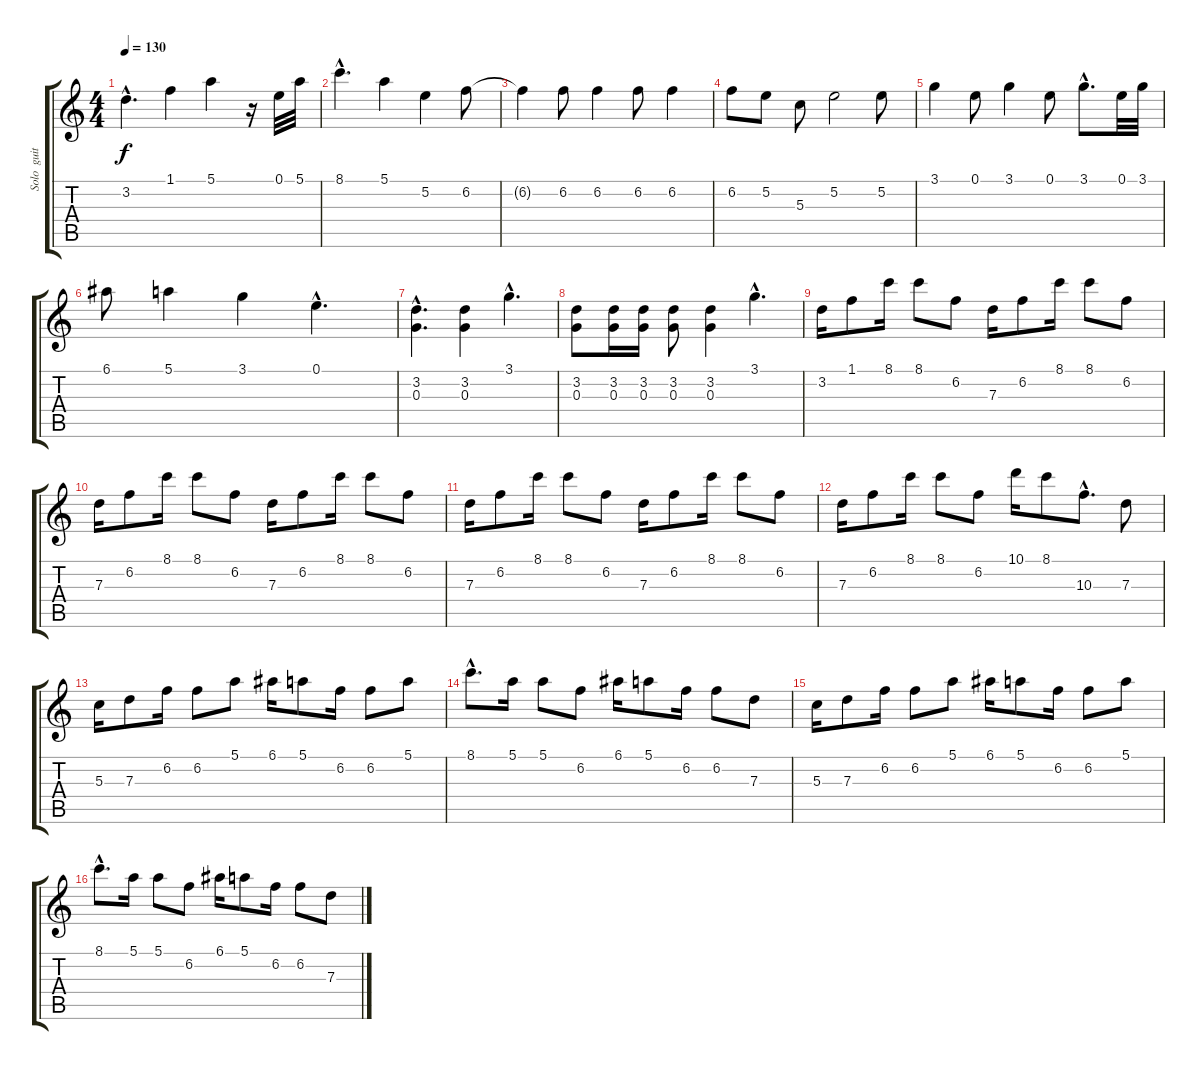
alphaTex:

\track ("Solo  guitarra" "Solo  guit") {instrument electricguitarjazz}
\staff {score tabs}
\tuning (E4 B3 G3 D3 A2 E2) {hide}
\ts (4 4)
\tempo 130
\clef g2
\ks c
3.2{hac}.4{d dy f} 1.1.4 5.1.4 r.16 0.1.32 5.1.32 |
8.1{hac}.4{d} 5.1.4 5.2.4 6.2.8 |
6.2{t}.4 6.2.8 6.2.4 6.2.8 6.2.4 |
6.2.8 5.2.8 5.3.8 5.2.2 5.2.8 |
3.1.4 0.1.8 3.1.4 0.1.8 3.1{hac}.8{d} 0.1.32 3.1.32 |
6.1.8 5.1.4 3.1.4 0.1{hac}.4{d} |
(3.2{hac} 0.3{hac}).4{d} (3.2 0.3).4 3.1{hac}.4{d} |
(3.2 0.3).8 (3.2 0.3).16 (3.2 0.3).16 (3.2 0.3).8 (3.2 0.3).4 3.1{hac}.4{d} |
3.2.16 1.1.8 8.1.16 8.1.8 6.2.8 7.3.16 6.2.8 8.1.16 8.1.8 6.2.8 |
7.3.16 6.2.8 8.1.16 8.1.8 6.2.8 7.3.16 6.2.8 8.1.16 8.1.8 6.2.8 |
7.3.16 6.2.8 8.1.16 8.1.8 6.2.8 7.3.16 6.2.8 8.1.16 8.1.8 6.2.8 |
7.3.16 6.2.8 8.1.16 8.1.8 6.2.8 10.1.16 8.1.8 10.3{hac}.8{d} 7.3.8 |
5.3.16 7.3.8 6.2.16 6.2.8 5.1.8 6.1.16 5.1.8 6.2.16 6.2.8 5.1.8 |
8.1{hac}.8{d} 5.1.16 5.1.8 6.2.8 6.1.16 5.1.8 6.2.16 6.2.8 7.3.8 |
5.3.16 7.3.8 6.2.16 6.2.8 5.1.8 6.1.16 5.1.8 6.2.16 6.2.8 5.1.8 |
8.1{hac}.8{d} 5.1.16 5.1.8 6.2.8 6.1.16 5.1.8 6.2.16 6.2.8 7.3.8
